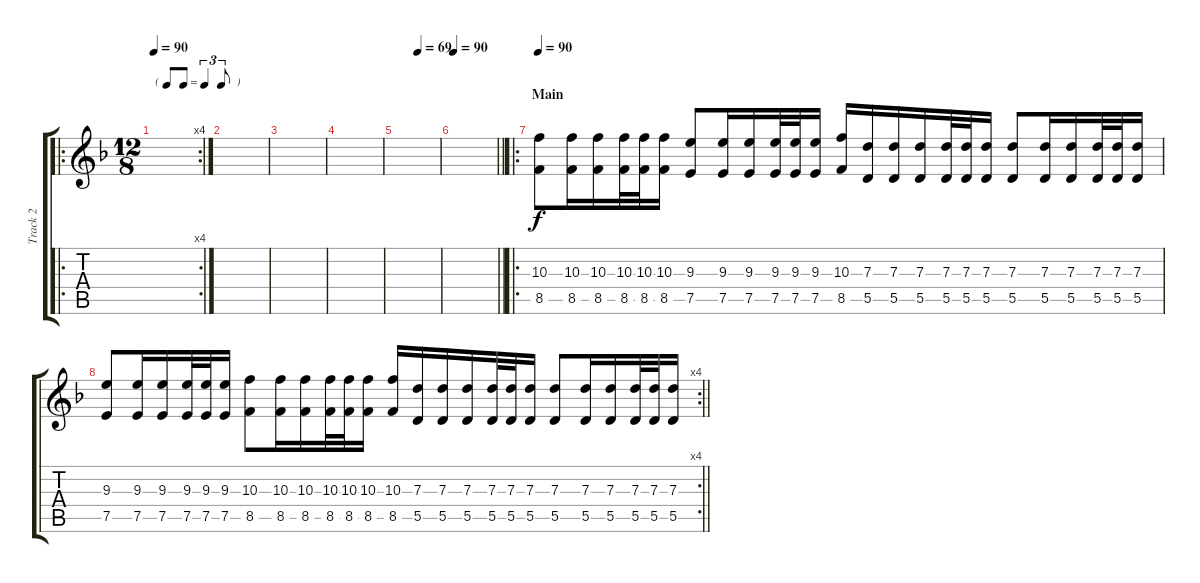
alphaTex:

\track ("Track 2" "Track 2") {instrument distortionguitar}
\staff {score tabs}
\tuning (E4 B3 G3 D3 A2 D2) {hide}
\ro
\rc 4
\ts (12 8)
\tf triplet8th
\tempo 90
\tempo 70
\tempo 90
\clef g2
\ks dminor
|
|
|
|
\tempo (69 0.5)
|
\tempo 90
\barLineRight lightlight
|
\ro
\section ("" "Main")
\tempo 90
(10.3 8.5).8 (10.3 8.5).16 (10.3 8.5).16 (10.3 8.5).32 (10.3 8.5).32 (10.3 8.5).16 (9.3 7.5).8 (9.3 7.5).16 (9.3 7.5).16 (9.3 7.5).32 (9.3 7.5).32 (9.3 7.5).16 (10.3 8.5).16 (7.3 5.5).16 (7.3 5.5).16 (7.3 5.5).16 (7.3 5.5).32 (7.3 5.5).32 (7.3 5.5).16 (7.3 5.5).8 (7.3 5.5).16 (7.3 5.5).16 (7.3 5.5).32 (7.3 5.5).32 (7.3 5.5).16 |
\rc 4
\barLineRight lightlight
(9.3 7.5).8 (9.3 7.5).16 (9.3 7.5).16 (9.3 7.5).32 (9.3 7.5).32 (9.3 7.5).16 (10.3 8.5).8 (10.3 8.5).16 (10.3 8.5).16 (10.3 8.5).32 (10.3 8.5).32 (10.3 8.5).16 (10.3 8.5).16 (7.3 5.5).16 (7.3 5.5).16 (7.3 5.5).16 (7.3 5.5).32 (7.3 5.5).32 (7.3 5.5).16 (7.3 5.5).8 (7.3 5.5).16 (7.3 5.5).16 (7.3 5.5).32 (7.3 5.5).32 (7.3 5.5).16
